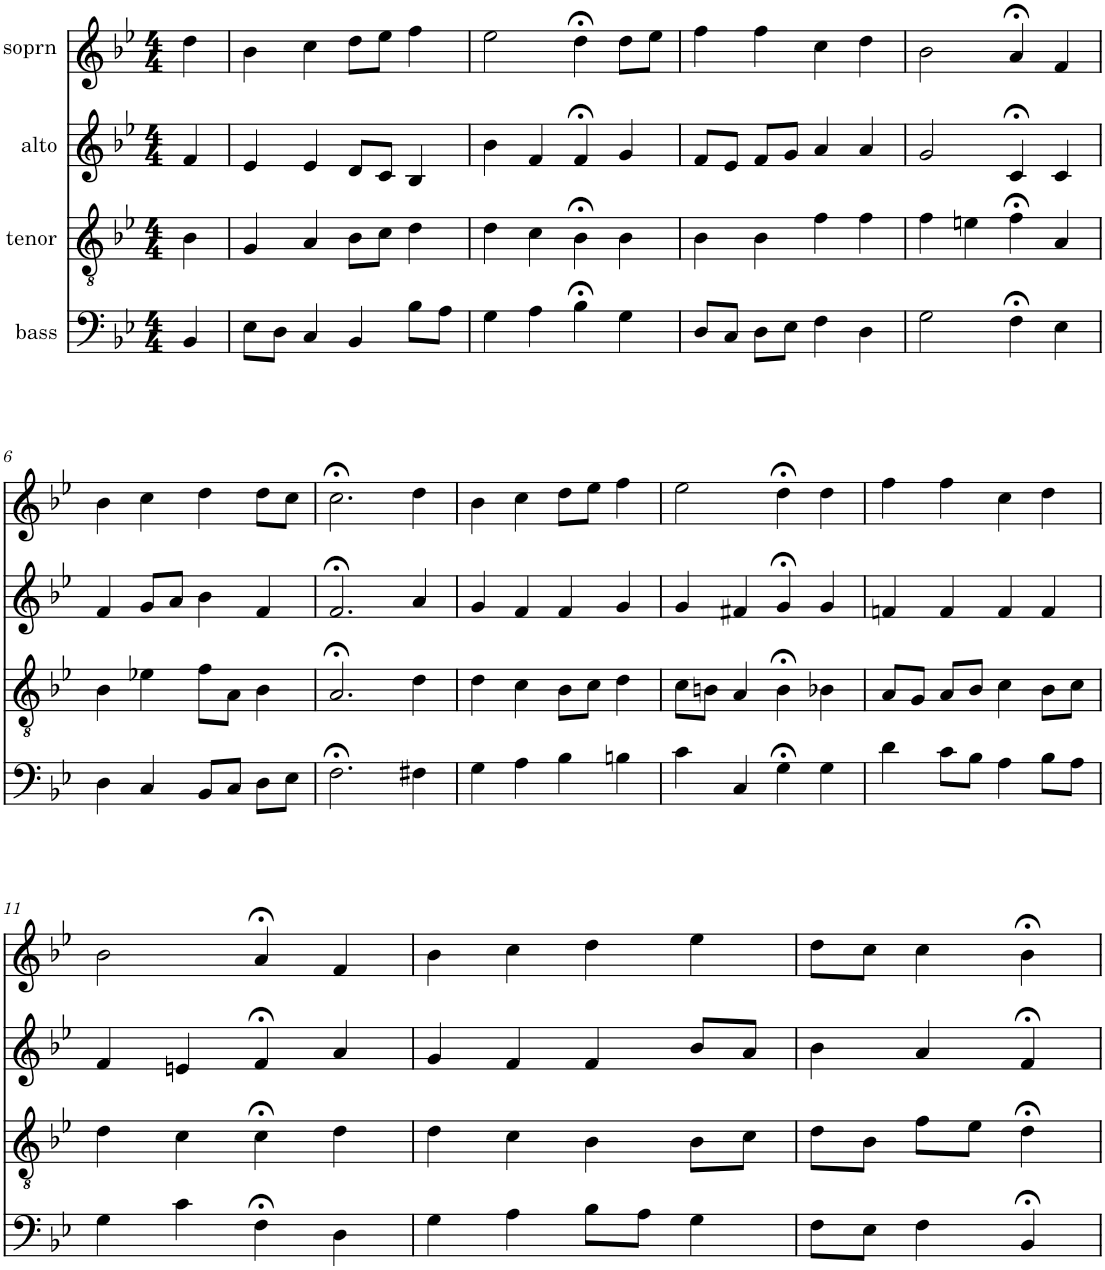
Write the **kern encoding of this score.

**kern	**kern	**kern	**kern
*part4	*part3	*part2	*part1
*staff4	*staff3	*staff2	*staff1
*I"bass	*I"tenor	*I"alto	*I"soprn
*clefF4	*clefGv2	*clefG2	*clefG2
*k[b-e-]	*k[b-e-]	*k[b-e-]	*k[b-e-]
*B-:	*B-:	*B-:	*B-:
*M4/4	*M4/4	*M4/4	*M4/4
=1	=1	=1	=1
4BB-/	4B-\	4f/	4dd\
=2	=2	=2	=2
8E-\L	4G/	4e-/	4b-\
8D\J	.	.	.
4C/	4A/	4e-/	4cc\
4BB-/	8B-\L	8d/L	8dd\L
.	8c\J	8c/J	8ee-\J
8B-\L	4d\	4B-/	4ff\
8A\J	.	.	.
=3	=3	=3	=3
4G\	4d\	4b-\	2ee-\
4A\	4c\	4f/	.
4B-;<\	4B-;<\	4f;</	4dd;<\
4G\	4B-\	4g/	8dd\L
.	.	.	8ee-\J
=4	=4	=4	=4
8D/L	4B-\	8f/L	4ff\
8C/J	.	8e-/J	.
8D\L	4B-\	8f/L	4ff\
8E-\J	.	8g/J	.
4F\	4f\	4a/	4cc\
4D\	4f\	4a/	4dd\
=5	=5	=5	=5
2G\	4f\	2g/	2b-\
.	4en\	.	.
4F;<\	4f;<\	4c;</	4a;</
4E-\	4A/	4c/	4f/
!!LO:LB:g=z
=6	=6	=6	=6
4D\	4B-\	4f/	4b-\
4C/	4e-X\	8g/L	4cc\
.	.	8a/J	.
8BB-/L	8f\L	4b-\	4dd\
8C/J	8A\J	.	.
8D\L	4B-\	4f/	8dd\L
8E-\J	.	.	8cc\J
=7	=7	=7	=7
2.F;<\	2.A;</	2.f;</	2.cc;<\
4F#X\	4d\	4a/	4dd\
=8	=8	=8	=8
4G\	4d\	4g/	4b-\
4A\	4c\	4f/	4cc\
4B-\	8B-\L	4f/	8dd\L
.	8c\J	.	8ee-\J
4Bn\	4d\	4g/	4ff\
=9	=9	=9	=9
4c\	8c\L	4g/	2ee-\
.	8Bn\J	.	.
4C/	4A/	4f#X/	.
4G;<\	4B;<\	4g;</	4dd;<\
4G\	4B-X\	4g/	4dd\
=10	=10	=10	=10
4d\	8A/L	4fn/	4ff\
.	8G/J	.	.
8c\L	8A/L	4f/	4ff\
8B-\J	8B-/J	.	.
4A\	4c\	4f/	4cc\
8B-\L	8B-\L	4f/	4dd\
8A\J	8c\J	.	.
!!LO:LB:g=z
=11	=11	=11	=11
4G\	4d\	4f/	2b-\
4c\	4c\	4en/	.
4F;<\	4c;<\	4f;</	4a;</
4D\	4d\	4a/	4f/
=12	=12	=12	=12
4G\	4d\	4g/	4b-\
4A\	4c\	4f/	4cc\
8B-\L	4B-\	4f/	4dd\
8A\J	.	.	.
4G\	8B-\L	8b-/L	4ee-\
.	8c\J	8a/J	.
=13	=13	=13	=13
8F\L	8d\L	4b-\	8dd\L
8E-\J	8B-\J	.	8cc\J
4F\	8f\L	4a/	4cc\
.	8e-\J	.	.
4BB-;</	4d;<\	4f;</	4b-;<\
=	=	=	=
*-	*-	*-	*-
